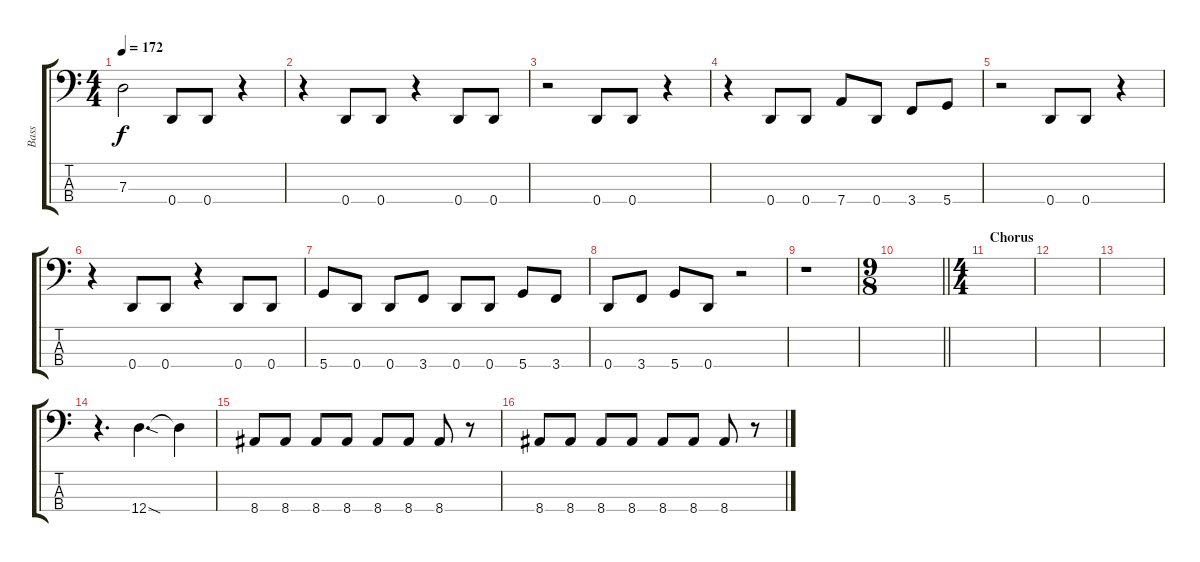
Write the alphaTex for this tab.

\track ("Bass" "Bass") {instrument electricbassfinger}
\staff {score tabs}
\tuning (F2 C2 G1 D1) {hide}
\ts (4 4)
\tempo 172
\clef f4
\ks c
7.3.2{dy f} 0.4.8 0.4.8 r.4 |
r.4 0.4.8 0.4.8 r.4 0.4.8 0.4.8 |
r.2 0.4.8 0.4.8 r.4 |
r.4 0.4.8 0.4.8 7.4.8 0.4.8 3.4.8 5.4.8 |
r.2 0.4.8 0.4.8 r.4 |
r.4 0.4.8 0.4.8 r.4 0.4.8 0.4.8 |
5.4.8 0.4.8 0.4.8 3.4.8 0.4.8 0.4.8 5.4.8 3.4.8 |
0.4.8 3.4.8 5.4.8 0.4.8 r.2 |
r.1 |
\ts (9 8)
\barLineRight lightlight
|
\ts (4 4)
\section ("" "Chorus")
|
|
|
r.4{d} 12.4{sod}.4{d} 12.4{t}.4 |
8.4.8 8.4.8 8.4.8 8.4.8 8.4.8 8.4.8 8.4.8 r.8 |
8.4.8 8.4.8 8.4.8 8.4.8 8.4.8 8.4.8 8.4.8 r.8
